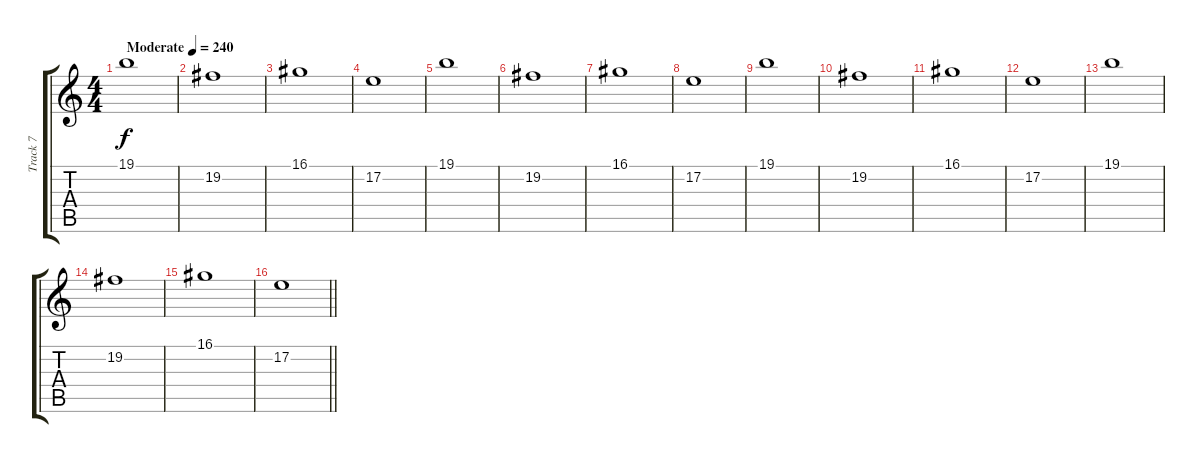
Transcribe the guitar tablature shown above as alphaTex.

\track ("Track 7" "Track 7") {instrument musicbox}
\staff {score tabs}
\tuning (E4 B3 G3 D3 A2 E2) {hide}
\ts (4 4)
\tempo (240 "Moderate")
\clef g2
\ks c
19.1.1{dy f instrument musicbox} |
19.2.1 |
16.1.1 |
17.2.1 |
19.1.1 |
19.2.1 |
16.1.1 |
17.2.1 |
19.1.1 |
19.2.1 |
16.1.1 |
17.2.1 |
19.1.1 |
19.2.1 |
16.1.1 |
\barLineRight lightlight
17.2.1
